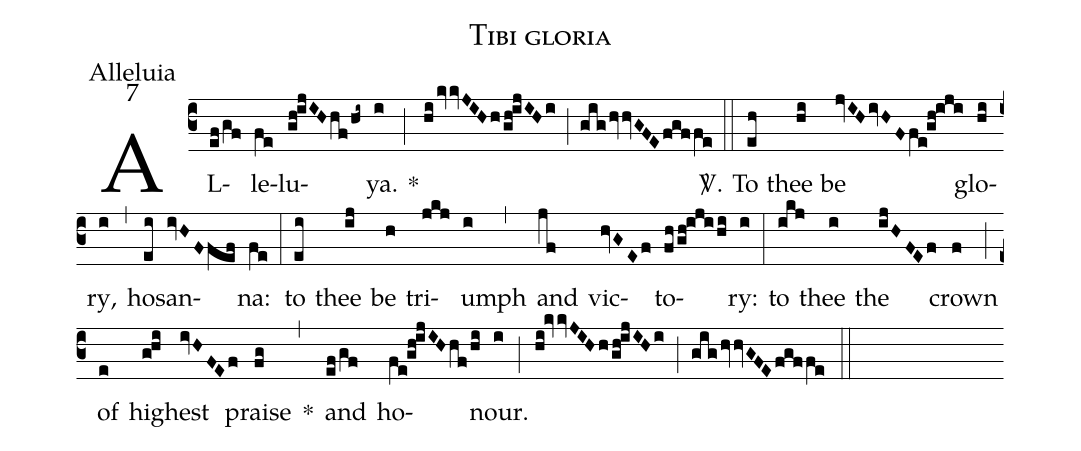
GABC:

name:Tibi gloria;
office-part:Alleluia;
mode:7;
%%
(c3) AL(ef/gf)le(fe)lu(gh!ijIHhf/hi~)ya.(i) *(;) (hi/kvvJIH/h/gh!ijIHi) (;) (gig/hvvGFE/fgffe) <sp>V/</sp>.(::) To(eh) thee(hi) be(jvIH/ivHFfe!gh!iji) glo(hi)ry,(i) (,) ho(ei)san(ivHFfef)na:(fe) (:) to(ei) thee(ij) be(h) tri(jkj)umph(i) (,) and(jf) vic(hvGEf)to(fh/gh!iji/hi)ry:(i) (:) to(ikj) thee(i) the(ijHFEf) crown(f) (;) of(e) high(g!hi)est(ivHFEf) praise(fg) *(,) and(ef/gf) ho(fe!gh!ijIHhf/hi)nour.(i) (;) (hi!kvvJIH/h/gh!ijIHi) (;) (gig/hvvGFE/fgffe) (::)
